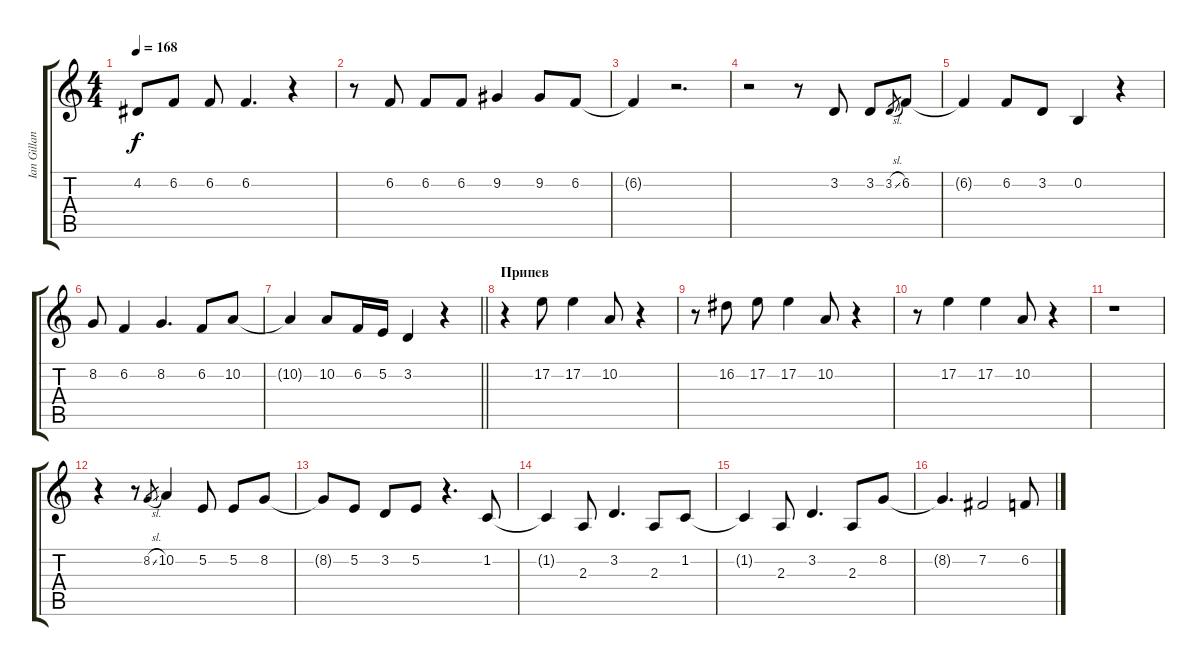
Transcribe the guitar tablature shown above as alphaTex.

\track ("Ian Gillan" "Ian Gillan") {instrument lead6voice}
\staff {score tabs}
\tuning (E4 B3 G3 D3 A2 E2) {hide}
\ts (4 4)
\tempo 168
\clef g2
\ks c
4.2.8{dy f} 6.2.8 6.2.8 6.2.4{d} r.4 |
r.8 6.2.8 6.2.8 6.2.8 9.2.4 9.2.8 6.2.8 |
6.2{t}.4 r.2{d} |
r.2 r.8 3.2.8 3.2.8 3.2{sl}.8{gr} 6.2.8 |
6.2{t}.4 6.2.8 3.2.8 0.2.4 r.4 |
8.2.8 6.2.4 8.2.4{d} 6.2.8 10.2.8 |
\barLineRight lightlight
10.2{t}.4 10.2.8 6.2.16 5.2.16 3.2.4 r.4 |
\section ("" "Припев")
r.4 17.2.8 17.2.4 10.2.8 r.4 |
r.8 16.2.8 17.2.8 17.2.4 10.2.8 r.4 |
r.8 17.2.4 17.2.4 10.2.8 r.4 |
r.1 |
r.4 r.8 8.2{sl}.8{gr} 10.2.4 5.2.8 5.2.8 8.2.8 |
8.2{t}.8 5.2.8 3.2.8 5.2.8 r.4{d} 1.2.8 |
1.2{t}.4 2.3.8 3.2.4{d} 2.3.8 1.2.8 |
1.2{t}.4 2.3.8 3.2.4{d} 2.3.8 8.2.8 |
8.2{t}.4{d} 7.2.2 6.2.8
